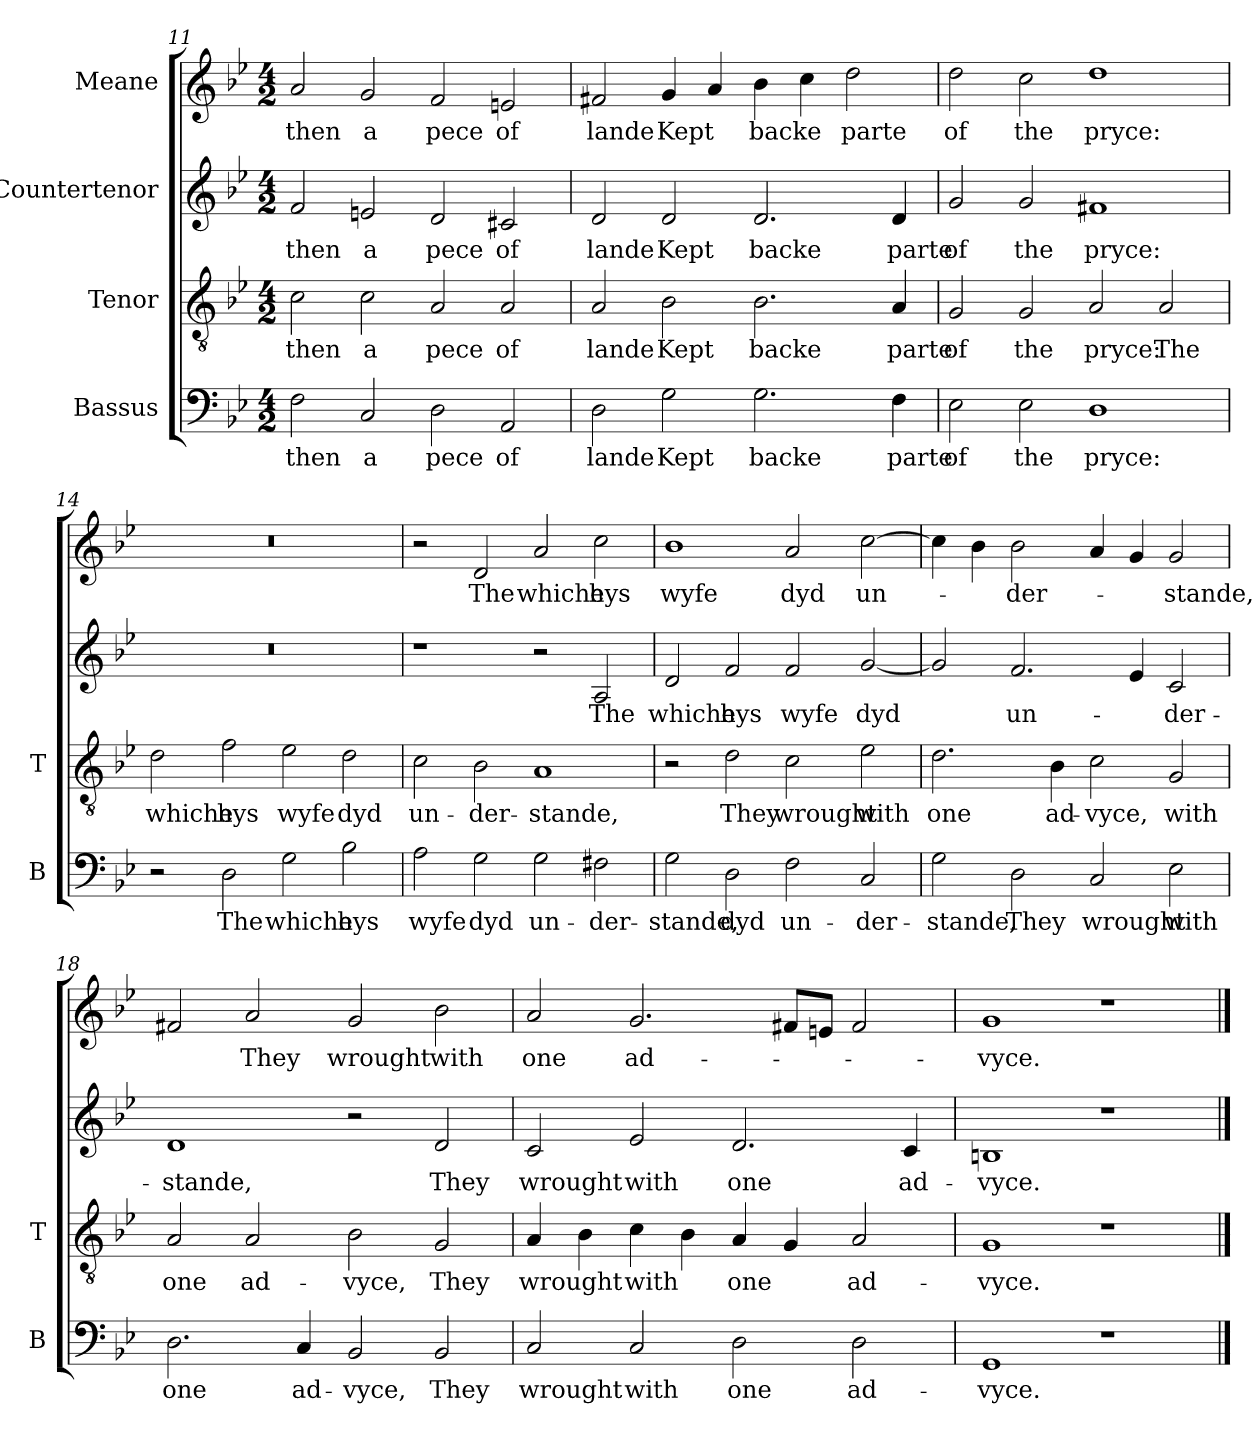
**kern	**text	**kern	**text	**kern	**text	**kern	**text
*part4	*part4	*part3	*part3	*part2	*part2	*part1	*part1
*staff4	*staff4	*staff3	*staff3	*staff2	*staff2	*staff1	*staff1
*I"Bassus	*	*I"Tenor	*	*I"Countertenor	*	*I"Meane	*
*I'B	*	*I'T	*	*	*	*	*
*clefF4	*	*clefGv2	*	*clefG2	*	*clefG2	*
*k[b-e-]	*	*k[b-e-]	*	*k[b-e-]	*	*k[b-e-]	*
*B-:	*	*B-:	*	*B-:	*	*B-:	*
*M4/2	*	*M4/2	*	*M4/2	*	*M4/2	*
=11	=11	=11	=11	=11	=11	=11	=11
!	!LO:LY:b	!	!LO:LY:b	!	!LO:LY:b	!	!LO:LY:b
2F\	then	2c\	then	2f/	then	2a/	then
!	!LO:LY:b	!	!LO:LY:b	!	!LO:LY:b	!	!LO:LY:b
2C/	a	2c\	a	2en/	a	2g/	a
!	!LO:LY:b	!	!LO:LY:b	!	!LO:LY:b	!	!LO:LY:b
2D\	pece	2A/	pece	2d/	pece	2f/	pece
!	!LO:LY:b	!	!LO:LY:b	!	!LO:LY:b	!	!LO:LY:b
2AA/	of	2A/	of	2c#X/	of	2en/	of
=12	=12	=12	=12	=12	=12	=12	=12
!	!LO:LY:b	!	!LO:LY:b	!	!LO:LY:b	!	!LO:LY:b
2D\	lande	2A/	lande	2d/	lande	2f#X/	lande
!	!LO:LY:b	!	!LO:LY:b	!	!LO:LY:b	!	!LO:LY:b
2G\	Kept	2B-\	Kept	2d/	Kept	4g/	Kept
.	.	.	.	.	.	4a/	.
!	!LO:LY:b	!	!LO:LY:b	!	!LO:LY:b	!	!LO:LY:b
2.G\	backe	2.B-\	backe	2.d/	backe	4b-\	backe
.	.	.	.	.	.	4cc\	.
!	!	!	!	!	!	!	!LO:LY:b
.	.	.	.	.	.	2dd\	parte
!	!LO:LY:b	!	!LO:LY:b	!	!LO:LY:b	!	!
4F\	parte	4A/	parte	4d/	parte	.	.
!!LO:LB:g=z
=13	=13	=13	=13	=13	=13	=13	=13
!	!LO:LY:b	!	!LO:LY:b	!	!LO:LY:b	!	!LO:LY:b
2E-\	of	2G/	of	2g/	of	2dd\	of
!	!LO:LY:b	!	!LO:LY:b	!	!LO:LY:b	!	!LO:LY:b
2E-\	the	2G/	the	2g/	the	2cc\	the
!	!LO:LY:b	!	!LO:LY:b	!	!LO:LY:b	!	!LO:LY:b
1D	pryce:	2A/	pryce:	1f#X	pryce:	1dd	pryce:
!	!	!	!LO:LY:b	!	!	!	!
.	.	2A/	The	.	.	.	.
=14	=14	=14	=14	=14	=14	=14	=14
!	!	!	!LO:LY:b	!	!	!	!
2r	.	2d\	whiche	0r	.	0r	.
!	!LO:LY:b	!	!LO:LY:b	!	!	!	!
2D\	The	2f\	hys	.	.	.	.
!	!LO:LY:b	!	!LO:LY:b	!	!	!	!
2G\	whiche	2e-\	wyfe	.	.	.	.
!	!LO:LY:b	!	!LO:LY:b	!	!	!	!
2B-\	hys	2d\	dyd	.	.	.	.
=15	=15	=15	=15	=15	=15	=15	=15
!	!LO:LY:b	!	!LO:LY:b	!	!	!	!
2A\	wyfe	2c\	un-	1r	.	2r	.
!	!LO:LY:b	!	!LO:LY:b	!	!	!	!LO:LY:b
2G\	dyd	2B-\	-der-	.	.	2d/	The
!	!LO:LY:b	!	!LO:LY:b	!	!	!	!LO:LY:b
2G\	un-	1A	-stande,	2r	.	2a/	whiche
!	!LO:LY:b	!	!	!	!LO:LY:b	!	!LO:LY:b
2F#X\	-der-	.	.	2A/	The	2cc\	hys
!!LO:PB:g=z
=16	=16	=16	=16	=16	=16	=16	=16
!	!LO:LY:b	!	!	!	!LO:LY:b	!	!LO:LY:b
2G\	-stande,	2r	.	2d/	whiche	1b-	wyfe
!	!LO:LY:b	!	!LO:LY:b	!	!LO:LY:b	!	!
2D\	dyd	2d\	They	2f/	hys	.	.
!	!LO:LY:b	!	!LO:LY:b	!	!LO:LY:b	!	!LO:LY:b
2F\	un-	2c\	wrought	2f/	wyfe	2a/	dyd
!	!LO:LY:b	!	!LO:LY:b	!	!LO:LY:b	!	!LO:LY:b
2C/	-der-	2e-\	with	[2g/	dyd	[2cc\	un-
=17	=17	=17	=17	=17	=17	=17	=17
!	!LO:LY:b	!	!LO:LY:b	!	!	!	!
2G\	-stande,	2.d\	one	2g/]	.	4cc\]	.
.	.	.	.	.	.	4b-\	.
!	!LO:LY:b	!	!	!	!LO:LY:b	!	!LO:LY:b
2D\	They	.	.	2.f/	un-	2b-\	-der-
!	!	!	!LO:LY:b	!	!	!	!
.	.	4B-\	ad-	.	.	.	.
!	!LO:LY:b	!	!LO:LY:b	!	!	!	!
2C/	wrought	2c\	-vyce,	.	.	4a/	.
.	.	.	.	4e-/	.	4g/	.
!	!LO:LY:b	!	!LO:LY:b	!	!LO:LY:b	!	!LO:LY:b
2E-\	with	2G/	with	2c/	-der-	2g/	-stande,
=18	=18	=18	=18	=18	=18	=18	=18
!	!LO:LY:b	!	!LO:LY:b	!	!LO:LY:b	!	!
2.D\	one	2A/	one	1d	-stande,	2f#X/	.
!	!	!	!LO:LY:b	!	!	!	!LO:LY:b
.	.	2A/	ad-	.	.	2a/	They
!	!LO:LY:b	!	!	!	!	!	!
4C/	ad-	.	.	.	.	.	.
!	!LO:LY:b	!	!LO:LY:b	!	!	!	!LO:LY:b
2BB-/	-vyce,	2B-\	-vyce,	2r	.	2g/	wrought
!	!LO:LY:b	!	!LO:LY:b	!	!LO:LY:b	!	!LO:LY:b
2BB-/	They	2G/	They	2d/	They	2b-\	with
!!LO:LB:g=z
=19	=19	=19	=19	=19	=19	=19	=19
!	!LO:LY:b	!	!LO:LY:b	!	!LO:LY:b	!	!LO:LY:b
2C/	wrought	4A/	wrought	2c/	wrought	2a/	one
.	.	4B-\	.	.	.	.	.
!	!LO:LY:b	!	!LO:LY:b	!	!LO:LY:b	!	!LO:LY:b
2C/	with	4c\	with	2e-/	with	2.g/	ad-
.	.	4B-\	.	.	.	.	.
!	!LO:LY:b	!	!LO:LY:b	!	!LO:LY:b	!	!
2D\	one	4A/	one	2.d/	one	.	.
.	.	4G/	.	.	.	8f#X/L	.
.	.	.	.	.	.	8en/J	.
!	!LO:LY:b	!	!LO:LY:b	!	!	!	!
2D\	ad-	2A/	ad-	.	.	2f#/	.
!	!	!	!	!	!LO:LY:b	!	!
.	.	.	.	4c/	ad-	.	.
=20	=20	=20	=20	=20	=20	=20	=20
!	!LO:LY:b	!	!LO:LY:b	!	!LO:LY:b	!	!LO:LY:b
1GG	-vyce.	1G	-vyce.	1Bn	-vyce.	1g	-vyce.
1r	.	1r	.	1r	.	1r	.
==	==	==	==	==	==	==	==
*-	*-	*-	*-	*-	*-	*-	*-
